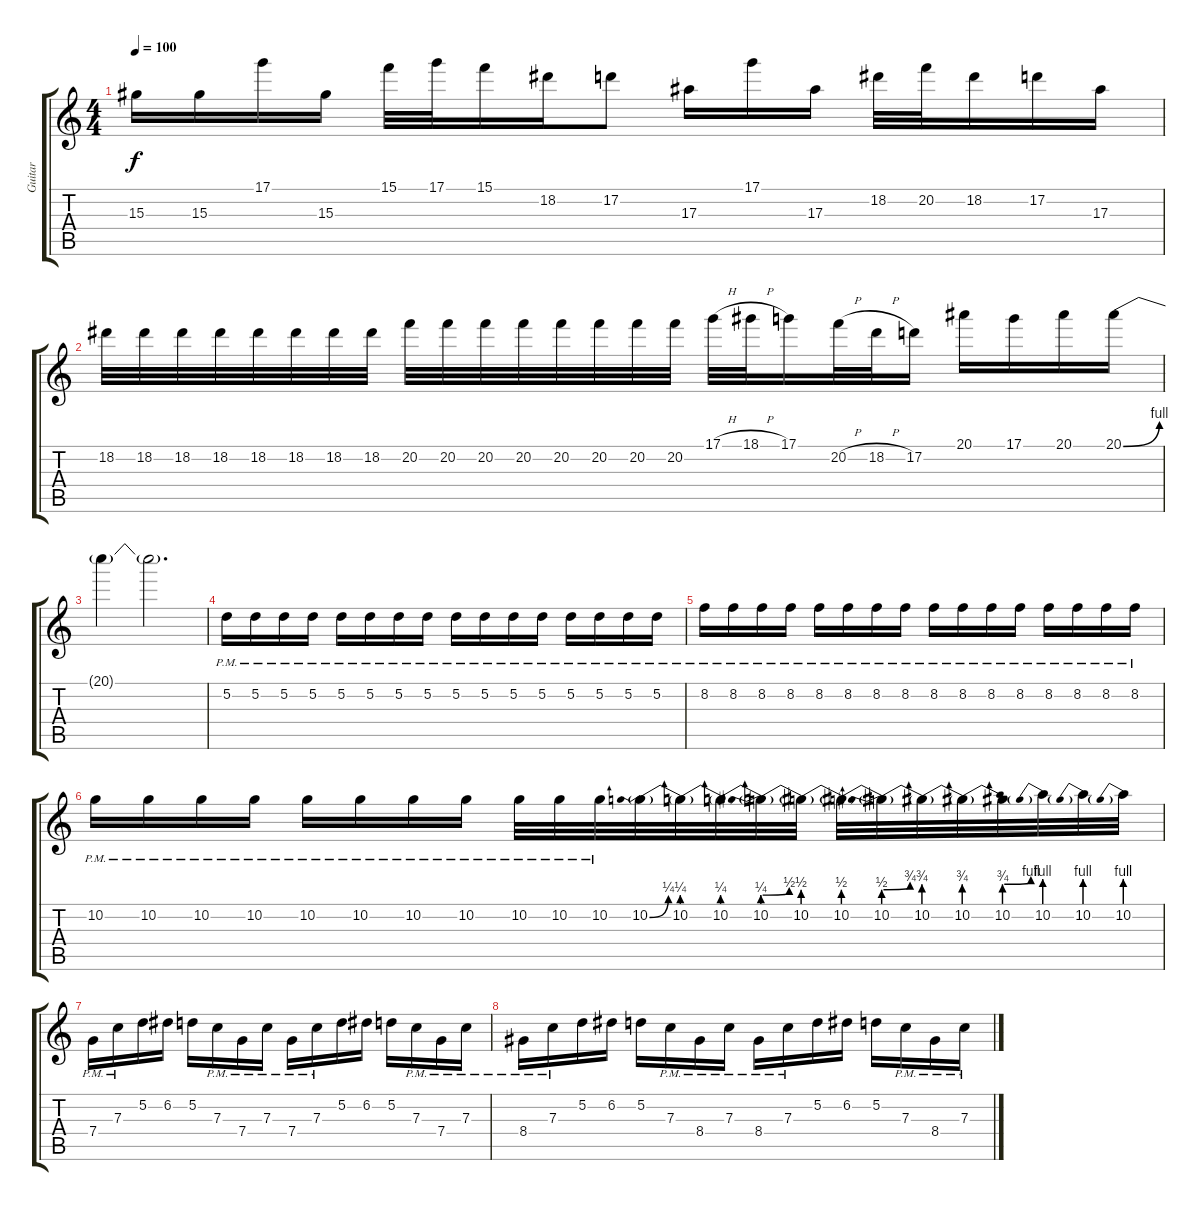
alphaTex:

\track ("Guitar" "Guitar") {instrument distortionguitar}
\staff {score tabs}
\tuning (D4 A3 F3 C3 G2 C2) {hide}
\ts (4 4)
\tempo 100
\clef g2
\ks c
15.3.16{dy f} 15.3.16 17.1.16 15.3.16 15.1.32 17.1.32 15.1.16 18.2.16 17.2.8 17.3.16 17.1.16 17.3.16 18.2.32 20.2.32 18.2.16 17.2.16 17.3.16 |
18.2.32 18.2.32 18.2.32 18.2.32 18.2.32 18.2.32 18.2.32 18.2.32 20.2.32 20.2.32 20.2.32 20.2.32 20.2.32 20.2.32 20.2.32 20.2.32 17.1{h}.32 18.1{h}.32 17.1.16 20.2{h}.32 18.2{h}.32 17.2.16 20.1.16 17.1.16 20.1.16 20.1{be (bend 0 0 60 4)}.16 |
20.1{t}.4 20.1{t}.2{d volume 0} |
5.2{pm}.16{volume 16} 5.2{pm}.16 5.2{pm}.16 5.2{pm}.16 5.2{pm}.16 5.2{pm}.16 5.2{pm}.16 5.2{pm}.16 5.2{pm}.16 5.2{pm}.16 5.2{pm}.16 5.2{pm}.16 5.2{pm}.16 5.2{pm}.16 5.2{pm}.16 5.2{pm}.16 |
8.2{pm}.16 8.2{pm}.16 8.2{pm}.16 8.2{pm}.16 8.2{pm}.16 8.2{pm}.16 8.2{pm}.16 8.2{pm}.16 8.2{pm}.16 8.2{pm}.16 8.2{pm}.16 8.2{pm}.16 8.2{pm}.16 8.2{pm}.16 8.2{pm}.16 8.2{pm}.16 |
10.2{pm}.16 10.2{pm}.16 10.2{pm}.16 10.2{pm}.16 10.2{pm}.16 10.2{pm}.16 10.2{pm}.16 10.2{pm}.16 10.2{pm}.32 10.2{pm}.32 10.2{pm}.32 10.2{be (bend 0 0 60 1)}.32 10.2{be (prebend 0 1 60 1)}.32 10.2{be (prebend 0 1 60 1)}.32 10.2{be (prebendbend 0 1 60 2)}.32 10.2{be (prebend 0 2 60 2)}.32 10.2{be (prebend 0 2 60 2)}.32 10.2{be (prebendbend 0 2 60 3)}.32 10.2{be (prebend 0 3 60 3)}.32 10.2{be (prebend 0 3 60 3)}.32 10.2{be (prebendbend 0 3 60 4)}.32 10.2{be (prebend 0 4 60 4)}.32 10.2{be (prebend 0 4 60 4)}.32 10.2{be (prebend 0 4 60 4)}.32 |
7.4{pm}.16 7.3{pm}.16 5.2.16 6.2.16 5.2.16 7.3{pm}.16 7.4{pm}.16 7.3{pm}.16 7.4{pm}.16 7.3{pm}.16 5.2.16 6.2.16 5.2.16 7.3{pm}.16 7.4{pm}.16 7.3{pm}.16 |
8.4{pm}.16 7.3{pm}.16 5.2.16 6.2.16 5.2.16 7.3{pm}.16 8.4{pm}.16 7.3{pm}.16 8.4{pm}.16 7.3{pm}.16 5.2.16 6.2.16 5.2.16 7.3{pm}.16 8.4{pm}.16 7.3{pm}.16
